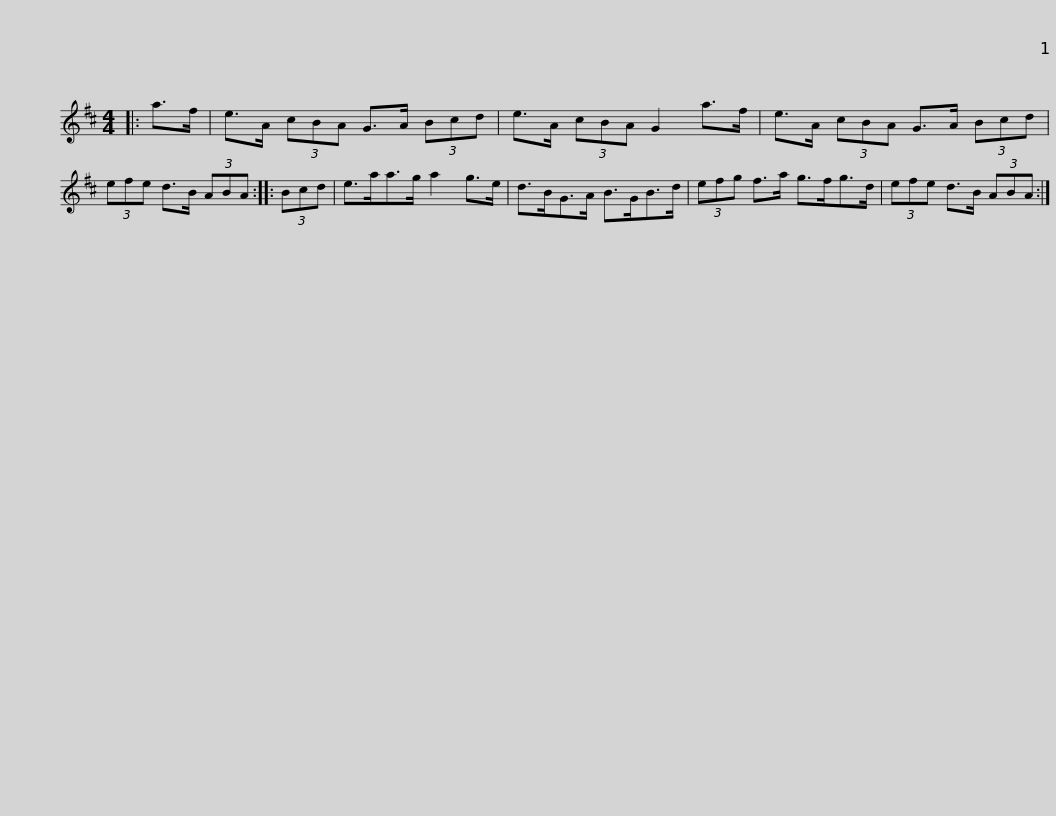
X:1
L:1/8
M:4/4
I:linebreak $
K:D
V:1 treble
V:1
|: a>f | e>A (3cBA G>A (3Bcd | e>A (3cBA G2 a>f | e>A (3cBA G>A (3Bcd | (3efe d>B (3ABA ::$ %5
 (3Bcd | e>aa>g a2 g>e | d>BG>A B>GB>d | (3efg f>a g>fg>d | (3efe d>B (3ABA :| %10
